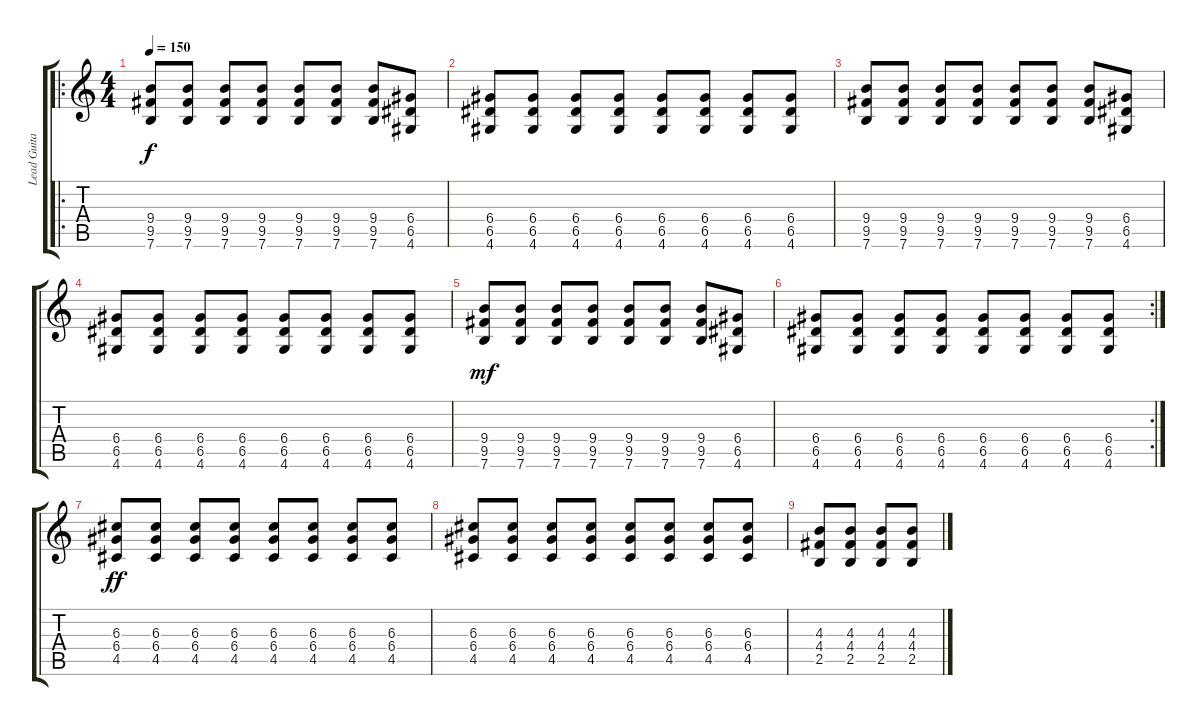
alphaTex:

\track ("Lead Guitar" "Lead Guita") {instrument electricguitarjazz}
\staff {score tabs}
\tuning (E4 B3 G3 D3 A2 E2) {hide}
\ro
\ts (4 4)
\tempo 150
\clef g2
\ks c
(9.4 9.5 7.6).8{dy f} (9.4 9.5 7.6).8 (9.4 9.5 7.6).8 (9.4 9.5 7.6).8 (9.4 9.5 7.6).8 (9.4 9.5 7.6).8 (9.4 9.5 7.6).8 (6.4 6.5 4.6).8 |
(6.4 6.5 4.6).8 (6.4 6.5 4.6).8 (6.4 6.5 4.6).8 (6.4 6.5 4.6).8 (6.4 6.5 4.6).8 (6.4 6.5 4.6).8 (6.4 6.5 4.6).8 (6.4 6.5 4.6).8 |
(9.4 9.5 7.6).8 (9.4 9.5 7.6).8 (9.4 9.5 7.6).8 (9.4 9.5 7.6).8 (9.4 9.5 7.6).8 (9.4 9.5 7.6).8 (9.4 9.5 7.6).8 (6.4 6.5 4.6).8 |
(6.4 6.5 4.6).8 (6.4 6.5 4.6).8 (6.4 6.5 4.6).8 (6.4 6.5 4.6).8 (6.4 6.5 4.6).8 (6.4 6.5 4.6).8 (6.4 6.5 4.6).8 (6.4 6.5 4.6).8 |
(9.4 9.5 7.6).8{dy mf} (9.4 9.5 7.6).8 (9.4 9.5 7.6).8 (9.4 9.5 7.6).8 (9.4 9.5 7.6).8 (9.4 9.5 7.6).8 (9.4 9.5 7.6).8 (6.4 6.5 4.6).8 |
\rc 2
(6.4 6.5 4.6).8 (6.4 6.5 4.6).8 (6.4 6.5 4.6).8 (6.4 6.5 4.6).8 (6.4 6.5 4.6).8 (6.4 6.5 4.6).8 (6.4 6.5 4.6).8 (6.4 6.5 4.6).8 |
(6.3 6.4 4.5).8{dy ff} (6.3 6.4 4.5).8 (6.3 6.4 4.5).8 (6.3 6.4 4.5).8 (6.3 6.4 4.5).8 (6.3 6.4 4.5).8 (6.3 6.4 4.5).8 (6.3 6.4 4.5).8 |
(6.3 6.4 4.5).8 (6.3 6.4 4.5).8 (6.3 6.4 4.5).8 (6.3 6.4 4.5).8 (6.3 6.4 4.5).8 (6.3 6.4 4.5).8 (6.3 6.4 4.5).8 (6.3 6.4 4.5).8 |
(4.3 4.4 2.5).8 (4.3 4.4 2.5).8 (4.3 4.4 2.5).8 (4.3 4.4 2.5).8
